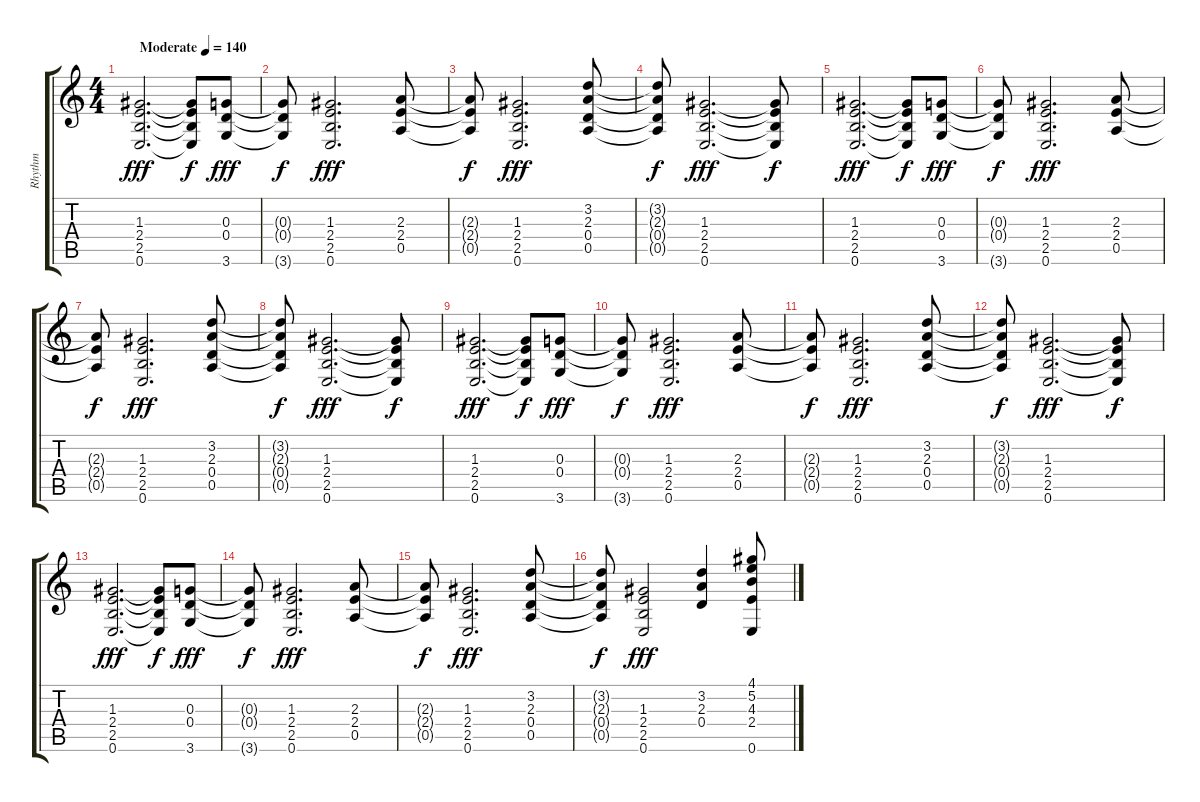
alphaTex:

\track ("Rhythm" "Rhythm") {instrument overdrivenguitar}
\staff {score tabs}
\tuning (E4 B3 G3 D3 A2 E2) {hide}
\ts (4 4)
\tempo (140 "Moderate")
\clef g2
\ks c
(1.3 2.4 2.5 0.6).2{d dy fff instrument overdrivenguitar} (1.3{t} 2.4{t} 2.5{t} 0.6{t}).8{dy f} (0.3 0.4 3.6).8{dy fff} |
(0.3{t} 0.4{t} 3.6{t}).8{dy f} (1.3 2.4 2.5 0.6).2{d dy fff} (2.3 2.4 0.5).8 |
(2.3{t} 2.4{t} 0.5{t}).8{dy f} (1.3 2.4 2.5 0.6).2{d dy fff} (3.2 2.3 0.4 0.5).8 |
(3.2{t} 2.3{t} 0.4{t} 0.5{t}).8{dy f} (1.3 2.4 2.5 0.6).2{d dy fff} (1.3{t} 2.4{t} 2.5{t} 0.6{t}).8{dy f} |
(1.3 2.4 2.5 0.6).2{d dy fff} (1.3{t} 2.4{t} 2.5{t} 0.6{t}).8{dy f} (0.3 0.4 3.6).8{dy fff} |
(0.3{t} 0.4{t} 3.6{t}).8{dy f} (1.3 2.4 2.5 0.6).2{d dy fff} (2.3 2.4 0.5).8 |
(2.3{t} 2.4{t} 0.5{t}).8{dy f} (1.3 2.4 2.5 0.6).2{d dy fff} (3.2 2.3 0.4 0.5).8 |
(3.2{t} 2.3{t} 0.4{t} 0.5{t}).8{dy f} (1.3 2.4 2.5 0.6).2{d dy fff} (1.3{t} 2.4{t} 2.5{t} 0.6{t}).8{dy f} |
(1.3 2.4 2.5 0.6).2{d dy fff} (1.3{t} 2.4{t} 2.5{t} 0.6{t}).8{dy f} (0.3 0.4 3.6).8{dy fff} |
(0.3{t} 0.4{t} 3.6{t}).8{dy f} (1.3 2.4 2.5 0.6).2{d dy fff} (2.3 2.4 0.5).8 |
(2.3{t} 2.4{t} 0.5{t}).8{dy f} (1.3 2.4 2.5 0.6).2{d dy fff} (3.2 2.3 0.4 0.5).8 |
(3.2{t} 2.3{t} 0.4{t} 0.5{t}).8{dy f} (1.3 2.4 2.5 0.6).2{d dy fff} (1.3{t} 2.4{t} 2.5{t} 0.6{t}).8{dy f} |
(1.3 2.4 2.5 0.6).2{d dy fff} (1.3{t} 2.4{t} 2.5{t} 0.6{t}).8{dy f} (0.3 0.4 3.6).8{dy fff} |
(0.3{t} 0.4{t} 3.6{t}).8{dy f} (1.3 2.4 2.5 0.6).2{d dy fff} (2.3 2.4 0.5).8 |
(2.3{t} 2.4{t} 0.5{t}).8{dy f} (1.3 2.4 2.5 0.6).2{d dy fff} (3.2 2.3 0.4 0.5).8 |
(3.2{t} 2.3{t} 0.4{t} 0.5{t}).8{dy f} (1.3 2.4 2.5 0.6).2{dy fff} (3.2 2.3 0.4).4 (4.1 5.2 4.3 2.4 0.6).8
